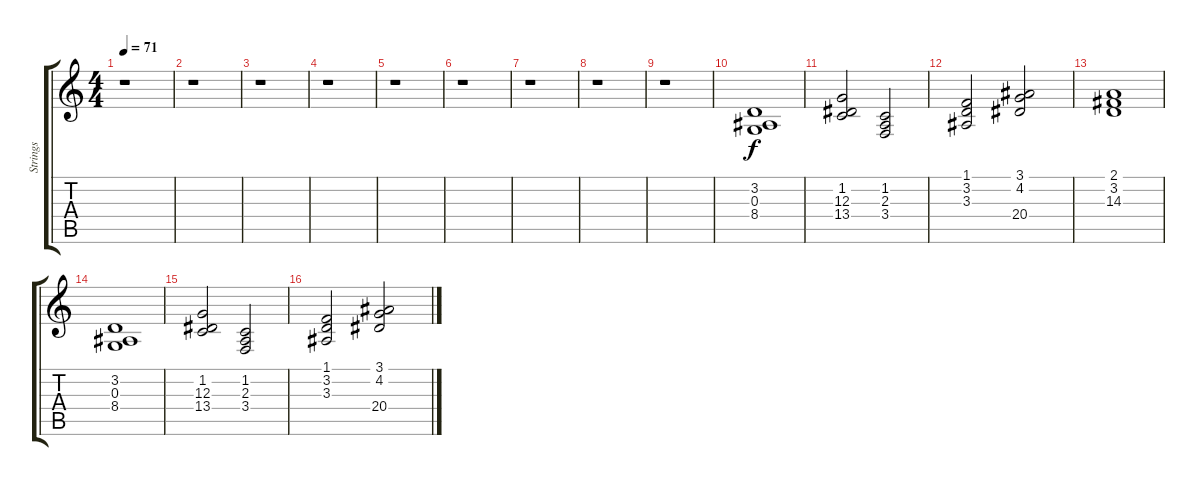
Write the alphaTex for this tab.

\track ("Strings" "Strings") {instrument stringensemble1}
\staff {score tabs}
\tuning (E4 B3 G3 D3 A2 E2) {hide}
\ts (4 4)
\tempo 71
\clef g2
\ks c
r.1{dy f} |
r.1 |
r.1 |
r.1 |
r.1 |
r.1 |
r.1 |
r.1 |
r.1 |
(3.2 0.3 8.4).1 |
(1.2 12.3 13.4).2 (1.2 2.3 3.4).2 |
(1.1 3.2 3.3).2 (3.1 4.2 20.4).2 |
(2.1 3.2 14.3).1 |
(3.2 0.3 8.4).1 |
(1.2 12.3 13.4).2 (1.2 2.3 3.4).2 |
(1.1 3.2 3.3).2 (3.1 4.2 20.4).2
